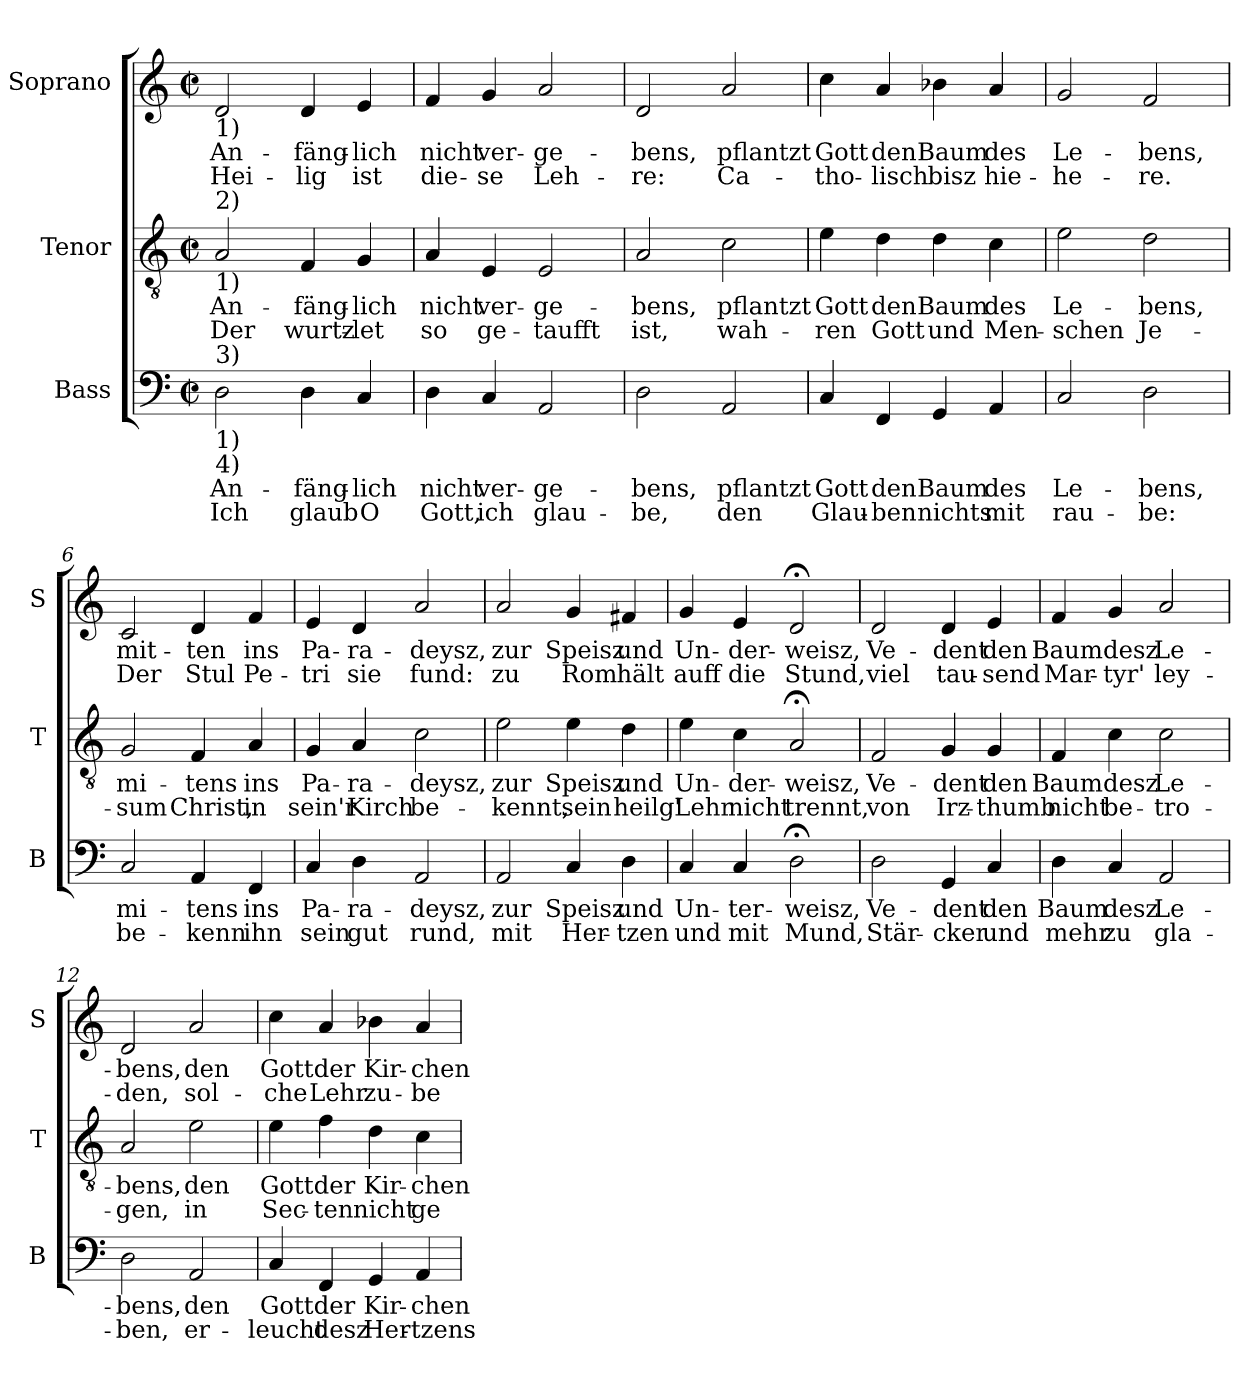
**kern	**text	**text	**kern	**text	**text	**kern	**text	**text
*part3	*part3	*part3	*part2	*part2	*part2	*part1	*part1	*part1
*staff3	*staff3	*staff3	*staff2	*staff2	*staff2	*staff1	*staff1	*staff1
*I"Bass	*	*	*I"Tenor	*	*	*I"Soprano	*	*
*I'B	*	*	*I'T	*	*	*I'S	*	*
*clefF4	*	*	*clefGv2	*	*	*clefG2	*	*
*k[]	*	*	*k[]	*	*	*k[]	*	*
*C:	*	*	*C:	*	*	*C:	*	*
*M2/2	*	*	*M2/2	*	*	*M2/2	*	*
*met(c|)	*	*	*met(c|)	*	*	*met(c|)	*	*
=1	=1	=1	=1	=1	=1	=1	=1	=1
!	!	!	!	!	!	!LO:TX:b:t=1)	!	!
!	!	!	!LO:TX:a:t=2)	!	!	!	!	!
!	!	!	!LO:TX:b:t=1)	!	!	!	!	!
!LO:TX:a:t=3)	!	!	!	!	!	!	!	!
!LO:TX:b:t=1)	!	!	!	!	!	!	!	!
!LO:TX:b:t=4)	!	!	!	!	!	!	!	!
!	!LO:LY:b	!LO:LY:b	!	!LO:LY:b	!LO:LY:b	!	!LO:LY:b	!LO:LY:b
2D\	An-	Ich	2A/	An-	Der	2d/	An-	Hei-
!	!LO:LY:b	!LO:LY:b	!	!LO:LY:b	!LO:LY:b	!	!LO:LY:b	!LO:LY:b
4D\	-fäng-	glaub	4F/	-fäng-	wurtz-	4d/	-fäng-	-lig
!	!LO:LY:b	!LO:LY:b	!	!LO:LY:b	!LO:LY:b	!	!LO:LY:b	!LO:LY:b
4C/	-lich	O	4G/	-lich	-let	4e/	-lich	ist
=2	=2	=2	=2	=2	=2	=2	=2	=2
!	!LO:LY:b	!LO:LY:b	!	!LO:LY:b	!LO:LY:b	!	!LO:LY:b	!LO:LY:b
4D\	nicht	Gott,	4A/	nicht	so	4f/	nicht	die-
!	!LO:LY:b	!LO:LY:b	!	!LO:LY:b	!LO:LY:b	!	!LO:LY:b	!LO:LY:b
4C/	ver-	ich	4E/	ver-	ge-	4g/	ver-	-se
!	!LO:LY:b	!LO:LY:b	!	!LO:LY:b	!LO:LY:b	!	!LO:LY:b	!LO:LY:b
2AA/	-ge-	glau-	2E/	-ge-	-taufft	2a/	-ge-	Leh-
=3	=3	=3	=3	=3	=3	=3	=3	=3
!	!LO:LY:b	!LO:LY:b	!	!LO:LY:b	!LO:LY:b	!	!LO:LY:b	!LO:LY:b
2D\	-bens,	-be,	2A/	-bens,	ist,	2d/	-bens,	-re:
!	!LO:LY:b	!LO:LY:b	!	!LO:LY:b	!LO:LY:b	!	!LO:LY:b	!LO:LY:b
2AA/	pflantzt	den	2c\	pflantzt	wah-	2a/	pflantzt	Ca-
=4	=4	=4	=4	=4	=4	=4	=4	=4
!	!LO:LY:b	!LO:LY:b	!	!LO:LY:b	!LO:LY:b	!	!LO:LY:b	!LO:LY:b
4C/	Gott	Glau-	4e\	Gott	-ren	4cc\	Gott	-tho-
!	!LO:LY:b	!LO:LY:b	!	!LO:LY:b	!LO:LY:b	!	!LO:LY:b	!LO:LY:b
4FF/	den	-ben	4d\	den	Gott	4a/	den	-lisch
!	!LO:LY:b	!LO:LY:b	!	!LO:LY:b	!LO:LY:b	!	!LO:LY:b	!LO:LY:b
4GG/	Baum	nichts	4d\	Baum	und	4b-X\	Baum	bisz
!	!LO:LY:b	!LO:LY:b	!	!LO:LY:b	!LO:LY:b	!	!LO:LY:b	!LO:LY:b
4AA/	des	mit	4c\	des	Men-	4a/	des	hie-
=5	=5	=5	=5	=5	=5	=5	=5	=5
!	!LO:LY:b	!LO:LY:b	!	!LO:LY:b	!LO:LY:b	!	!LO:LY:b	!LO:LY:b
2C/	Le-	rau-	2e\	Le-	-schen	2g/	Le-	-he-
!	!LO:LY:b	!LO:LY:b	!	!LO:LY:b	!LO:LY:b	!	!LO:LY:b	!LO:LY:b
2D\	-bens,	-be:	2d\	-bens,	Je-	2f/	-bens,	-re.
!!LO:LB:g=z
=6	=6	=6	=6	=6	=6	=6	=6	=6
!	!LO:LY:b	!LO:LY:b	!	!LO:LY:b	!LO:LY:b	!	!LO:LY:b	!LO:LY:b
2C/	mi-	be-	2G/	mi-	-sum	2c/	mit-	Der
!	!LO:LY:b	!LO:LY:b	!	!LO:LY:b	!LO:LY:b	!	!LO:LY:b	!LO:LY:b
4AA/	-tens	-kenn	4F/	-tens	Christ,	4d/	-ten	Stul
!	!LO:LY:b	!LO:LY:b	!	!LO:LY:b	!LO:LY:b	!	!LO:LY:b	!LO:LY:b
4FF/	ins	ihn	4A/	ins	in	4f/	ins	Pe-
=7	=7	=7	=7	=7	=7	=7	=7	=7
!	!LO:LY:b	!LO:LY:b	!	!LO:LY:b	!LO:LY:b	!	!LO:LY:b	!LO:LY:b
4C/	Pa-	sein	4G/	Pa-	sein'r	4e/	Pa-	-tri
!	!LO:LY:b	!LO:LY:b	!	!LO:LY:b	!LO:LY:b	!	!LO:LY:b	!LO:LY:b
4D\	-ra-	gut	4A/	-ra-	Kirch	4d/	-ra-	sie
!	!LO:LY:b	!LO:LY:b	!	!LO:LY:b	!LO:LY:b	!	!LO:LY:b	!LO:LY:b
2AA/	-deysz,	rund,	2c\	-deysz,	be-	2a/	-deysz,	fund:
=8	=8	=8	=8	=8	=8	=8	=8	=8
!	!LO:LY:b	!LO:LY:b	!	!LO:LY:b	!LO:LY:b	!	!LO:LY:b	!LO:LY:b
2AA/	zur	mit	2e\	zur	-kennt,	2a/	zur	zu
!	!LO:LY:b	!LO:LY:b	!	!LO:LY:b	!LO:LY:b	!	!LO:LY:b	!LO:LY:b
4C/	Speisz	Her-	4e\	Speisz	sein	4g/	Speisz	Rom
!	!LO:LY:b	!LO:LY:b	!	!LO:LY:b	!LO:LY:b	!	!LO:LY:b	!LO:LY:b
4D\	und	-tzen	4d\	und	heilg'	4f#X/	und	hält
=9	=9	=9	=9	=9	=9	=9	=9	=9
!	!LO:LY:b	!LO:LY:b	!	!LO:LY:b	!LO:LY:b	!	!LO:LY:b	!LO:LY:b
4C/	Un-	und	4e\	Un-	Lehr	4g/	Un-	auff
!	!LO:LY:b	!LO:LY:b	!	!LO:LY:b	!LO:LY:b	!	!LO:LY:b	!LO:LY:b
4C/	-ter-	mit	4c\	-der-	nicht	4e/	-der-	die
!	!LO:LY:b	!LO:LY:b	!	!LO:LY:b	!LO:LY:b	!	!LO:LY:b	!LO:LY:b
2D;<\	-weisz,	Mund,	2A;</	-weisz,	trennt,	2d;</	-weisz,	Stund,
=10	=10	=10	=10	=10	=10	=10	=10	=10
!	!LO:LY:b	!LO:LY:b	!	!LO:LY:b	!LO:LY:b	!	!LO:LY:b	!LO:LY:b
2D\	Ve-	Stär-	2F/	Ve-	von	2d/	Ve-	viel
!	!LO:LY:b	!LO:LY:b	!	!LO:LY:b	!LO:LY:b	!	!LO:LY:b	!LO:LY:b
4GG/	-dent	-cker	4G/	-dent	Irz-	4d/	-dent	tau-
!	!LO:LY:b	!LO:LY:b	!	!LO:LY:b	!LO:LY:b	!	!LO:LY:b	!LO:LY:b
4C/	den	und	4G/	den	-thumb	4e/	den	-send
!!LO:LB:g=z
=11	=11	=11	=11	=11	=11	=11	=11	=11
!	!LO:LY:b	!LO:LY:b	!	!LO:LY:b	!LO:LY:b	!	!LO:LY:b	!LO:LY:b
4D\	Baum	mehr	4F/	Baum	nicht	4f/	Baum	Mar-
!	!LO:LY:b	!LO:LY:b	!	!LO:LY:b	!LO:LY:b	!	!LO:LY:b	!LO:LY:b
4C/	desz	zu	4c\	desz	be-	4g/	desz	-tyr'
!	!LO:LY:b	!LO:LY:b	!	!LO:LY:b	!LO:LY:b	!	!LO:LY:b	!LO:LY:b
2AA/	Le-	gla-	2c\	Le-	-tro-	2a/	Le-	ley-
=12	=12	=12	=12	=12	=12	=12	=12	=12
!	!LO:LY:b	!LO:LY:b	!	!LO:LY:b	!LO:LY:b	!	!LO:LY:b	!LO:LY:b
2D\	-bens,	-ben,	2A/	-bens,	-gen,	2d/	-bens,	-den,
!	!LO:LY:b	!LO:LY:b	!	!LO:LY:b	!LO:LY:b	!	!LO:LY:b	!LO:LY:b
2AA/	den	er-	2e\	den	in	2a/	den	sol-
=13	=13	=13	=13	=13	=13	=13	=13	=13
!	!LO:LY:b	!LO:LY:b	!	!LO:LY:b	!LO:LY:b	!	!LO:LY:b	!LO:LY:b
4C/	Gott	-leucht	4e\	Gott	Sec-	4cc\	Gott	-che
!	!LO:LY:b	!LO:LY:b	!	!LO:LY:b	!LO:LY:b	!	!LO:LY:b	!LO:LY:b
4FF/	der	desz	4f\	der	-ten	4a/	der	Lehr
!	!LO:LY:b	!LO:LY:b	!	!LO:LY:b	!LO:LY:b	!	!LO:LY:b	!LO:LY:b
4GG/	Kir-	Her-	4d\	Kir-	nicht	4b-X\	Kir-	zu-
!	!LO:LY:b	!LO:LY:b	!	!LO:LY:b	!LO:LY:b	!	!LO:LY:b	!LO:LY:b
4AA/	-chen	-tzens	4c\	-chen	ge-	4a/	-chen	-be-
=	=	=	=	=	=	=	=	=
*-	*-	*-	*-	*-	*-	*-	*-	*-
